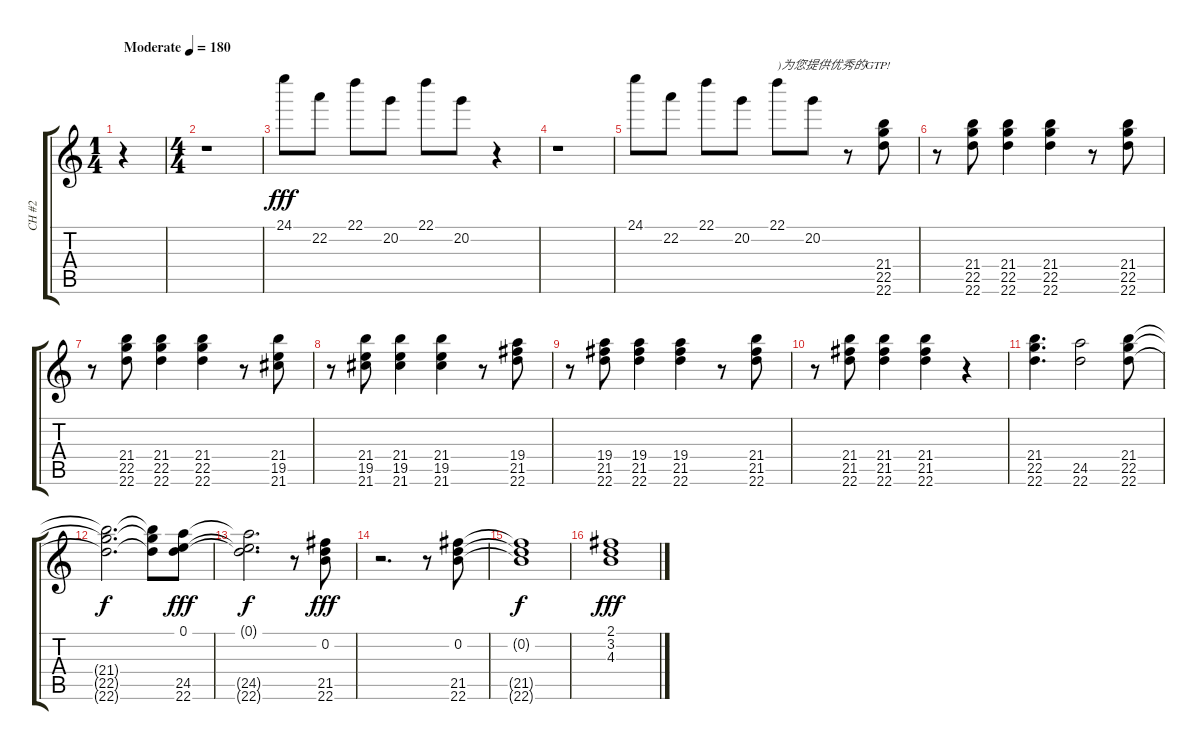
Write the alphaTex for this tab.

\track ("CH #2" "CH #2") {instrument acousticguitarnylon}
\staff {score tabs}
\tuning (E4 B3 G3 D3 A2 E2) {hide}
\ts (1 4)
\tempo (180 "Moderate")
\clef g2
\ks c
r.4{dy fff instrument acousticguitarnylon} |
\ts (4 4)
r.1 |
24.1.8{balance 8} 22.2.8 22.1.8 20.2.8 22.1.8 20.2.8 r.4 |
r.1 |
24.1.8 22.2.8 22.1.8 20.2.8 22.1.8{txt ")为您提供优秀的GTP!"} 20.2.8 r.8 (21.4 22.5 22.6).8 |
r.8 (21.4 22.5 22.6).8 (21.4 22.5 22.6).4 (21.4 22.5 22.6).4 r.8 (21.4 22.5 22.6).8 |
r.8 (21.4 22.5 22.6).8 (21.4 22.5 22.6).4 (21.4 22.5 22.6).4 r.8 (21.4 19.5 21.6).8 |
r.8 (21.4 19.5 21.6).8 (21.4 19.5 21.6).4 (21.4 19.5 21.6).4 r.8 (19.4 21.5 22.6).8 |
r.8 (19.4 21.5 22.6).8 (19.4 21.5 22.6).4 (19.4 21.5 22.6).4 r.8 (21.4 21.5 22.6).8 |
r.8 (21.4 21.5 22.6).8 (21.4 21.5 22.6).4 (21.4 21.5 22.6).4 r.4 |
(21.4 22.5 22.6).4{d} (24.5 22.6).2 (21.4 22.5 22.6).8 |
(21.4{t} 22.5{t} 22.6{t}).2{d dy f} (21.4{t} 22.5{t} 22.6{t}).8 (0.1 24.5 22.6).8{dy fff} |
(0.1{t} 24.5{t} 22.6{t}).2{d dy f} r.8 (0.2 21.5 22.6).8{dy fff} |
r.2{d} r.8 (0.2 21.5 22.6).8 |
(0.2{t} 21.5{t} 22.6{t}).1{dy f} |
(2.1 3.2 4.3).1{dy fff}
